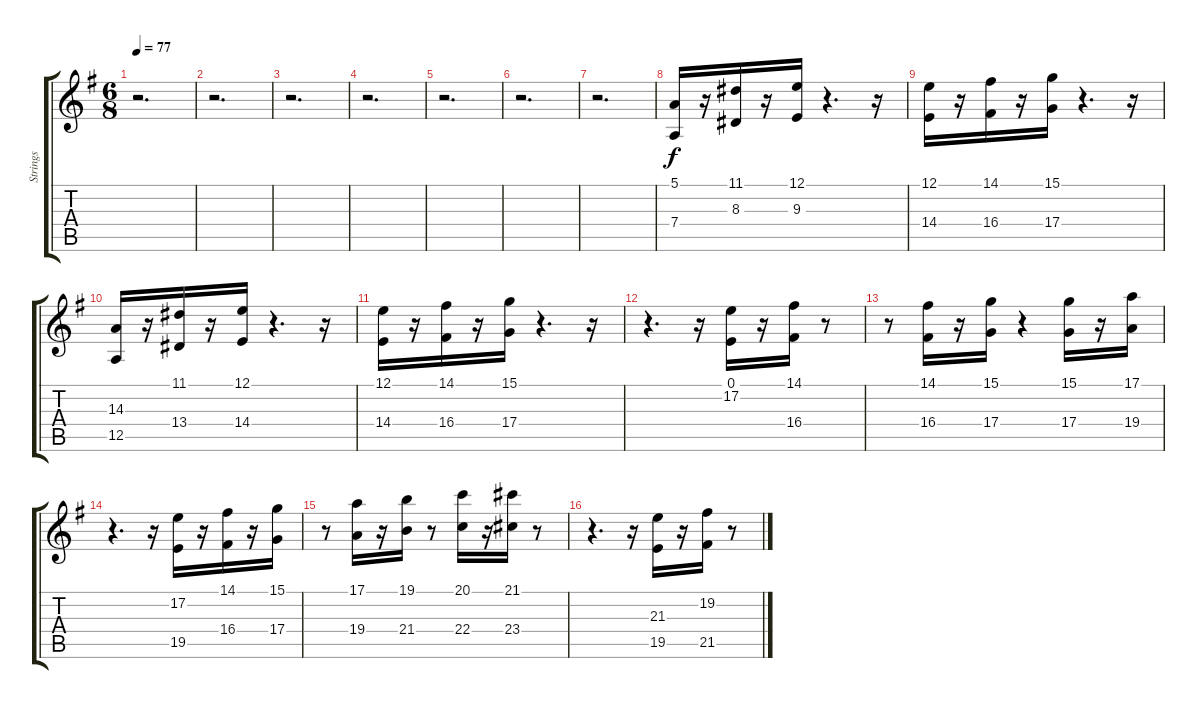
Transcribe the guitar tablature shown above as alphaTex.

\track ("Strings " "Strings ") {instrument stringensemble1}
\staff {score tabs}
\tuning (E4 B3 G3 D3 A2 E2) {hide}
\ts (6 8)
\tempo 77
\clef g2
\ks g
r.2{d dy mp} |
r.2{d} |
r.2{d} |
r.2{d} |
r.2{d} |
r.2{d} |
r.2{d} |
(5.1 7.4).16{dy f} r.16 (11.1 8.3).16 r.16 (12.1 9.3).16 r.4{d} r.16 |
(12.1 14.4).16 r.16 (14.1 16.4).16 r.16 (15.1 17.4).16 r.4{d} r.16 |
(14.3 12.5).16 r.16 (11.1 13.4).16 r.16 (12.1 14.4).16 r.4{d} r.16 |
(12.1 14.4).16 r.16 (14.1 16.4).16 r.16 (15.1 17.4).16 r.4{d} r.16 |
r.4{d} r.16 (0.1 17.2).16 r.16 (14.1 16.4).16 r.8 |
r.8 (14.1 16.4).16 r.16 (15.1 17.4).16 r.4 (15.1 17.4).16 r.16 (17.1 19.4).16 |
r.4{d} r.16 (17.2 19.5).16 r.16 (14.1 16.4).16 r.16 (15.1 17.4).16 |
r.8 (17.1 19.4).16 r.16 (19.1 21.4).16 r.8 (20.1 22.4).16 r.16 (21.1 23.4).16 r.8 |
r.4{d} r.16 (21.3 19.5).16 r.16 (19.2 21.5).16 r.8
